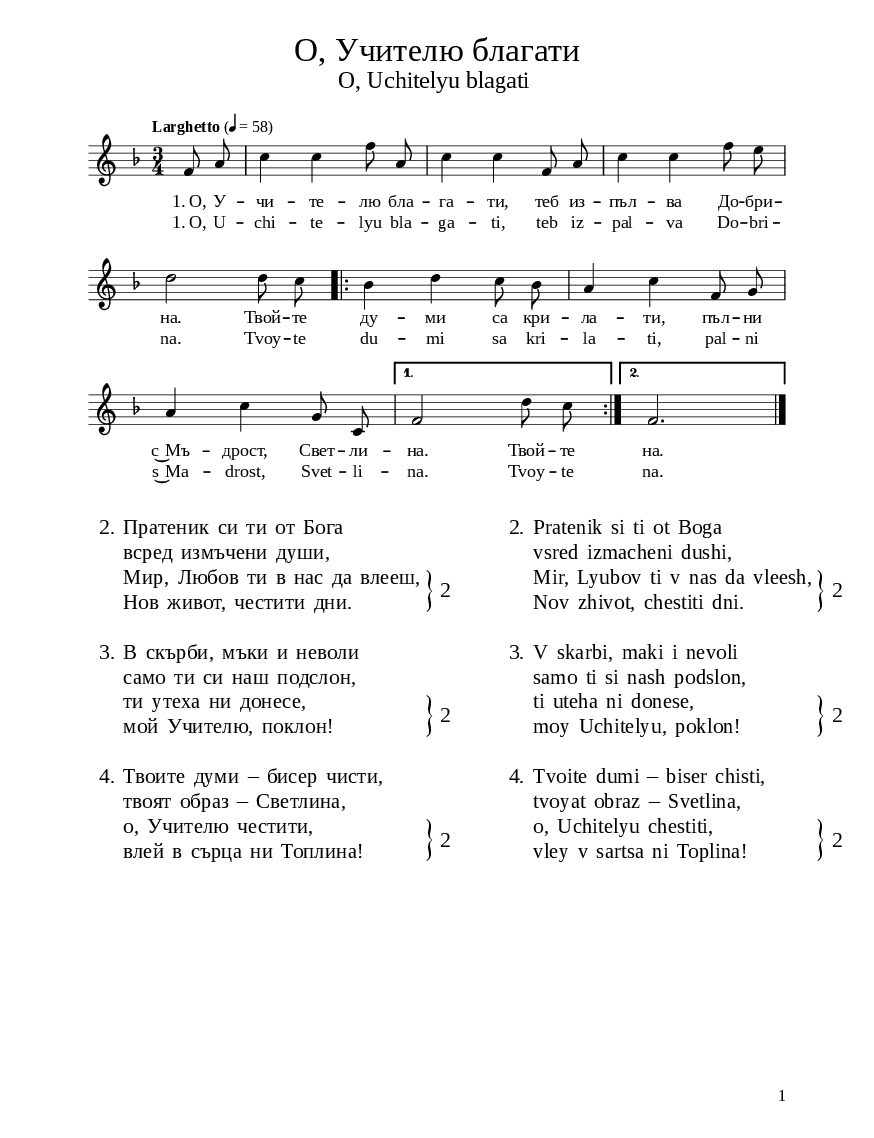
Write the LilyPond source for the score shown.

\version "2.24.1"

% include paper part and global functions
\include "include/globals.ily"

"rightBraces051" = \markup {
  \column {
    % repeat braces
    \translate #'(0 . -5.5 )
    \right-brace #20

    \translate #'(0 . -10.0 )
    \right-brace #20

    \translate #'(0 . -10.0 )
    \right-brace #20
  }
  \column {
    % repeat numbers
    \translate #'(0 . -6.1 )
    2

    \translate #'(0 . -12.0 )
    2

    \translate #'(0 . -12.0 )
    2
  }
}

\bookpart {
  \label #'ref051
  \tocItem \markup "О, Учителю благати – O, Uchitelyu blagati"
  \include "include/bookpart-paper.ily"
  \score {
    \include "include/score-layout.ily"

    \new Voice \absolute  {
      \clef treble
      \key f \major
      \time 3/4
      \tempoFunc "Larghetto" 4 "58"
      \partial 4
      \autoBeamOff
      f'8 a' c''4 c'' f''8 a' | c''4 c'' f'8 a' | c''4 c'' f''8 e'' \break
      d''2 d''8 c'' \repeat volta 2 {
        | bes'4 d'' c''8 bes' | a'4 c'' f'8 g' \break |
        a'4 c'' g'8 c'8 |
      } \alternative { { f'2 d''8 c''  | } { f'2. | \break } } \bar "|."
    }

    \addlyrics {
      "1. О," У -- чи -- те -- лю бла -- га -- ти, теб из -- пъл -- ва До -- бри --
      на. Твой -- те ду -- ми са кри -- ла -- ти, пъл -- ни
      с~Мъ -- дрост, Свет -- ли -- на. Твой -- те на.
    }

    \addlyrics {
      "1. O," U -- chi -- te -- lyu bla -- ga -- ti, teb iz -- pal -- va Do -- bri --
      na. Tvoy -- te du -- mi sa kri -- la -- ti, pal -- ni
      s~Ma -- drost, Svet -- li -- na. Tvoy -- te na.
    }

    \header {
      title = \titleFunc "О, Учителю благати" "O, Uchitelyu blagati "
    }

    \midi{}

  } % score

  \markup \fontsize #bgCoupletFontSize {
    \hspace #1
    \override #`(baseline-skip . ,bgCoupletBaselineSkip)
    \column {
      \line {   2. Пратеник си ти от Бога}

      \line {   "   "всред измъчени души,}

      \line {   "   "Мир, Любов ти в нас да влееш,}

      \line {   "   "Нов живот, честити дни.}

      \line {   "   "}

      \line {   3. В скърби, мъки и неволи }

      \line {   "   "само ти си наш подслон,}

      \line {   "   "ти утеха ни донесе,}

      \line {   "   "мой Учителю, поклон!}

      \line {   "   "}

      \line {   4. Твоите думи – бисер чисти,}

      \line {   "   "твоят образ – Светлина,}

      \line {   "   "о, Учителю честити,}

      \line {   "   "влей в сърца ни Топлина!}
    }\"rightBraces051"

    \hspace #5
    \override #`(baseline-skip . ,bgCoupletBaselineSkip)
    \column {
      \line {   2. Pratenik si ti ot Boga}

      \line {   "   "vsred izmacheni dushi,}

      \line {   "   "Mir, Lyubov ti v nas da vleesh,}

      \line {   "   "Nov zhivot, chestiti dni.}

      \line {   "   "}

      \line {   3. V skarbi, maki i nevoli }

      \line {   "   "samo ti si nash podslon,}

      \line {   "   "ti uteha ni donese,}

      \line {   "   "moy Uchitelyu, poklon!}

      \line {   "   "}

      \line {   4. Tvoite dumi – biser chisti,}

      \line {   "   "tvoyat obraz – Svetlina,}

      \line {   "   "o, Uchitelyu chestiti,}

      \line {   "   "vley v sartsa ni Toplina!}
    } %column
    \"rightBraces051"
  } % markup

  \pageBreak
  % include foreign translation(s) of the song
  \version "2.24.1"

\markup \fill-line { \fontsize #deTitleFontSize "Oh, gütiger Meister" }
\markup \null
\markup \null
\markup \fontsize #deCoupletFontSize {
  \hspace #10
  \override #`(baseline-skip . ,deCoupletBaselineSkip)

  \column {
    \line {1. Oh, gütiger Meister,}
    \line {   "   "du bist voller Güte,}
    \line {   "   "deine Worte sind beflügelt,}
    \line {   "   "voller Weisheit und Licht.}
    \line { " " }
    \line {   2. Du bist ein Gesandter Gottes}
    \line {   "   "inmitten gequälter Seelen.}
    \line {   "   "Gieße in uns Frieden und Liebe,}
    \line {   "   "ein neues Leben und glückliche Tage.}
    \line { " " }
    \line {   3. In Zeiten von Kummer, Unglück und Elend}
    \line {   "   "bist du allein unsere Zuflucht,}
    \line {   "   "du hast uns Trost gebracht,}
    \line {   "   "vor Dir, mein Meister, verneigen wir uns!}
    \line { " " }
    \line {  4. Deine Worte – reine Perlen,}
    \line {   "   "dein Bild – Licht,}
    \line {   "   "oh, glücklicher Meister,}
    \line {   "   "ergieße in unsere Herzen die Wärme!}


  }

}


} % bookpart
